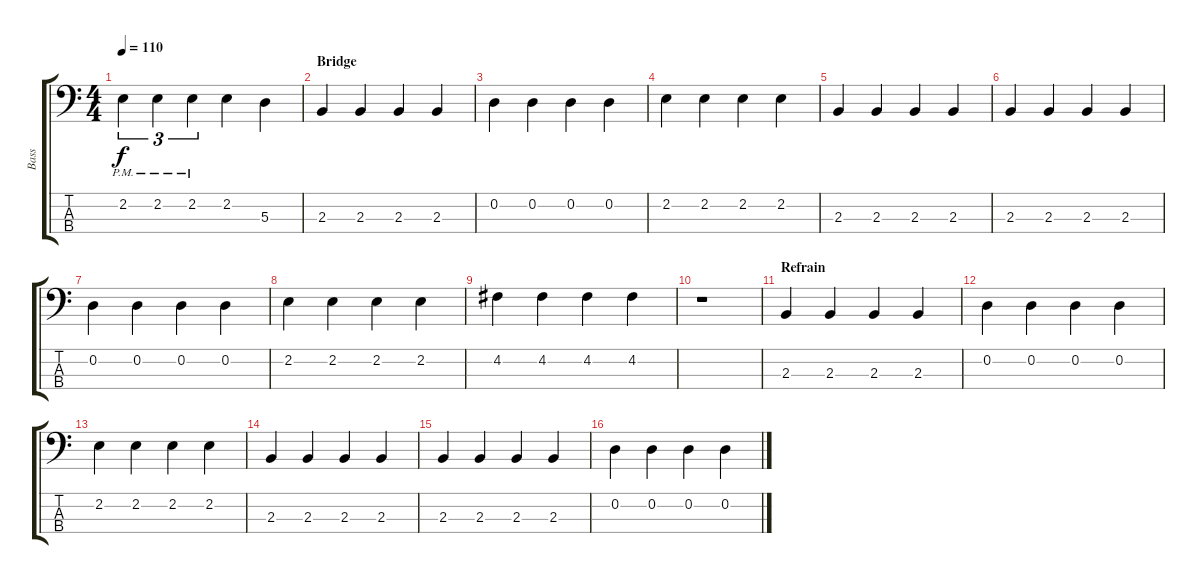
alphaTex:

\track ("Bass" "Bass") {instrument electricbassfinger}
\staff {score tabs}
\tuning (G2 D2 A1 E1) {hide}
\ts (4 4)
\tempo 110
\clef f4
\ks c
2.2{pm}.4{tu (3 2) dy f} 2.2{pm}.4{tu (3 2)} 2.2{pm}.4{tu (3 2)} 2.2.4 5.3.4 |
\section ("" "Bridge")
2.3.4 2.3.4 2.3.4 2.3.4 |
0.2.4 0.2.4 0.2.4 0.2.4 |
2.2.4 2.2.4 2.2.4 2.2.4 |
2.3.4 2.3.4 2.3.4 2.3.4 |
2.3.4 2.3.4 2.3.4 2.3.4 |
0.2.4 0.2.4 0.2.4 0.2.4 |
2.2.4 2.2.4 2.2.4 2.2.4 |
4.2.4 4.2.4 4.2.4 4.2.4 |
r.1 |
\section ("" "Refrain")
2.3.4 2.3.4 2.3.4 2.3.4 |
0.2.4 0.2.4 0.2.4 0.2.4 |
2.2.4 2.2.4 2.2.4 2.2.4 |
2.3.4 2.3.4 2.3.4 2.3.4 |
2.3.4 2.3.4 2.3.4 2.3.4 |
0.2.4 0.2.4 0.2.4 0.2.4
